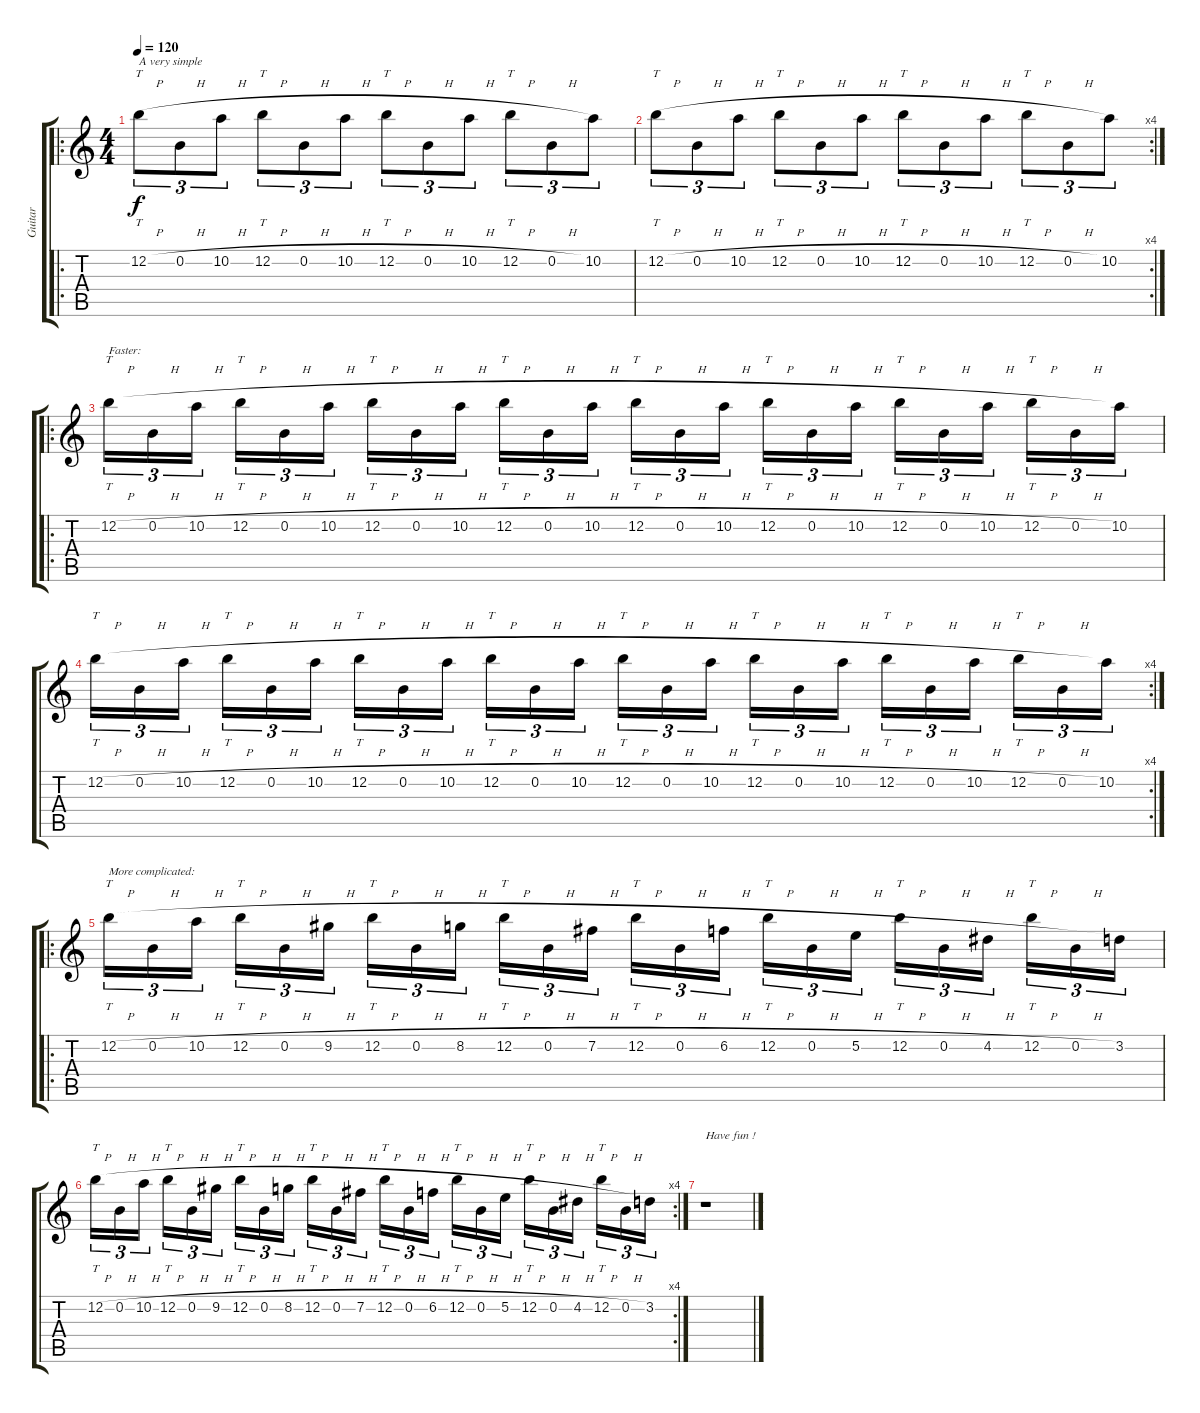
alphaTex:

\track ("Guitar" "Guitar") {instrument overdrivenguitar}
\staff {score tabs}
\tuning (E4 B3 G3 D3 A2 E2) {hide}
\ro
\ts (4 4)
\tempo 120
\clef g2
\ks c
12.2{h}.8{tt tu (3 2) txt "A very simple" dy f instrument overdrivenguitar} 0.2{h}.8{tu (3 2)} 10.2{h}.8{tu (3 2)} 12.2{h}.8{tt tu (3 2)} 0.2{h}.8{tu (3 2)} 10.2{h}.8{tu (3 2)} 12.2{h}.8{tt tu (3 2)} 0.2{h}.8{tu (3 2)} 10.2{h}.8{tu (3 2)} 12.2{h}.8{tt tu (3 2)} 0.2{h}.8{tu (3 2)} 10.2.8{tu (3 2)} |
\rc 4
12.2{h}.8{tt tu (3 2)} 0.2{h}.8{tu (3 2)} 10.2{h}.8{tu (3 2)} 12.2{h}.8{tt tu (3 2)} 0.2{h}.8{tu (3 2)} 10.2{h}.8{tu (3 2)} 12.2{h}.8{tt tu (3 2)} 0.2{h}.8{tu (3 2)} 10.2{h}.8{tu (3 2)} 12.2{h}.8{tt tu (3 2)} 0.2{h}.8{tu (3 2)} 10.2.8{tu (3 2)} |
\ro
12.2{h}.16{tt tu (3 2) txt "Faster:"} 0.2{h}.16{tu (3 2)} 10.2{h}.16{tu (3 2)} 12.2{h}.16{tt tu (3 2)} 0.2{h}.16{tu (3 2)} 10.2{h}.16{tu (3 2)} 12.2{h}.16{tt tu (3 2)} 0.2{h}.16{tu (3 2)} 10.2{h}.16{tu (3 2)} 12.2{h}.16{tt tu (3 2)} 0.2{h}.16{tu (3 2)} 10.2{h}.16{tu (3 2)} 12.2{h}.16{tt tu (3 2)} 0.2{h}.16{tu (3 2)} 10.2{h}.16{tu (3 2)} 12.2{h}.16{tt tu (3 2)} 0.2{h}.16{tu (3 2)} 10.2{h}.16{tu (3 2)} 12.2{h}.16{tt tu (3 2)} 0.2{h}.16{tu (3 2)} 10.2{h}.16{tu (3 2)} 12.2{h}.16{tt tu (3 2)} 0.2{h}.16{tu (3 2)} 10.2.16{tu (3 2)} |
\rc 4
12.2{h}.16{tt tu (3 2)} 0.2{h}.16{tu (3 2)} 10.2{h}.16{tu (3 2)} 12.2{h}.16{tt tu (3 2)} 0.2{h}.16{tu (3 2)} 10.2{h}.16{tu (3 2)} 12.2{h}.16{tt tu (3 2)} 0.2{h}.16{tu (3 2)} 10.2{h}.16{tu (3 2)} 12.2{h}.16{tt tu (3 2)} 0.2{h}.16{tu (3 2)} 10.2{h}.16{tu (3 2)} 12.2{h}.16{tt tu (3 2)} 0.2{h}.16{tu (3 2)} 10.2{h}.16{tu (3 2)} 12.2{h}.16{tt tu (3 2)} 0.2{h}.16{tu (3 2)} 10.2{h}.16{tu (3 2)} 12.2{h}.16{tt tu (3 2)} 0.2{h}.16{tu (3 2)} 10.2{h}.16{tu (3 2)} 12.2{h}.16{tt tu (3 2)} 0.2{h}.16{tu (3 2)} 10.2.16{tu (3 2)} |
\ro
12.2{h}.16{tt tu (3 2) txt "More complicated:"} 0.2{h}.16{tu (3 2)} 10.2{h}.16{tu (3 2)} 12.2{h}.16{tt tu (3 2)} 0.2{h}.16{tu (3 2)} 9.2{h}.16{tu (3 2)} 12.2{h}.16{tt tu (3 2)} 0.2{h}.16{tu (3 2)} 8.2{h}.16{tu (3 2)} 12.2{h}.16{tt tu (3 2)} 0.2{h}.16{tu (3 2)} 7.2{h}.16{tu (3 2)} 12.2{h}.16{tt tu (3 2)} 0.2{h}.16{tu (3 2)} 6.2{h}.16{tu (3 2)} 12.2{h}.16{tt tu (3 2)} 0.2{h}.16{tu (3 2)} 5.2{h}.16{tu (3 2)} 12.2{h}.16{tt tu (3 2)} 0.2{h}.16{tu (3 2)} 4.2{h}.16{tu (3 2)} 12.2{h}.16{tt tu (3 2)} 0.2{h}.16{tu (3 2)} 3.2.16{tu (3 2)} |
\rc 4
12.2{h}.16{tt tu (3 2)} 0.2{h}.16{tu (3 2)} 10.2{h}.16{tu (3 2)} 12.2{h}.16{tt tu (3 2)} 0.2{h}.16{tu (3 2)} 9.2{h}.16{tu (3 2)} 12.2{h}.16{tt tu (3 2)} 0.2{h}.16{tu (3 2)} 8.2{h}.16{tu (3 2)} 12.2{h}.16{tt tu (3 2)} 0.2{h}.16{tu (3 2)} 7.2{h}.16{tu (3 2)} 12.2{h}.16{tt tu (3 2)} 0.2{h}.16{tu (3 2)} 6.2{h}.16{tu (3 2)} 12.2{h}.16{tt tu (3 2)} 0.2{h}.16{tu (3 2)} 5.2{h}.16{tu (3 2)} 12.2{h}.16{tt tu (3 2)} 0.2{h}.16{tu (3 2)} 4.2{h}.16{tu (3 2)} 12.2{h}.16{tt tu (3 2)} 0.2{h}.16{tu (3 2)} 3.2.16{tu (3 2)} |
r.1{txt "Have fun !"}
